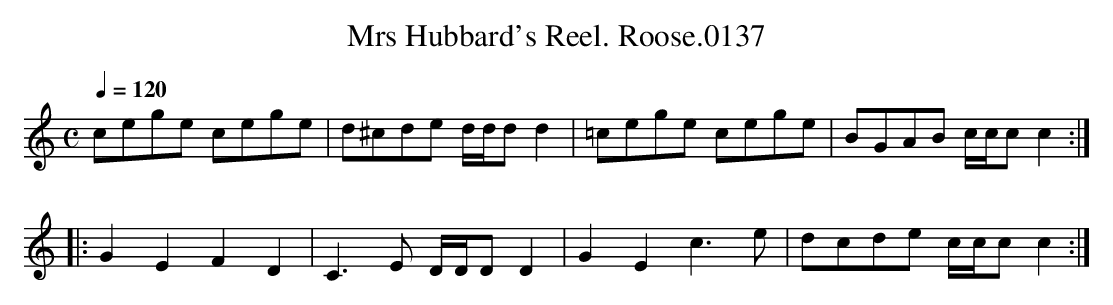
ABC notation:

X:1
T:Mrs Hubbard's Reel. Roose.0137
M:C
L:1/8
Q:1/4=120
K:C
cege cege|d^cde d/d/d d2|=cege cege|BGAB c/c/c c2:|
|:G2 E2 F2 D2|C3 E D/D/D D2|G2 E2 c3 e|dcde c/c/c c2:|
